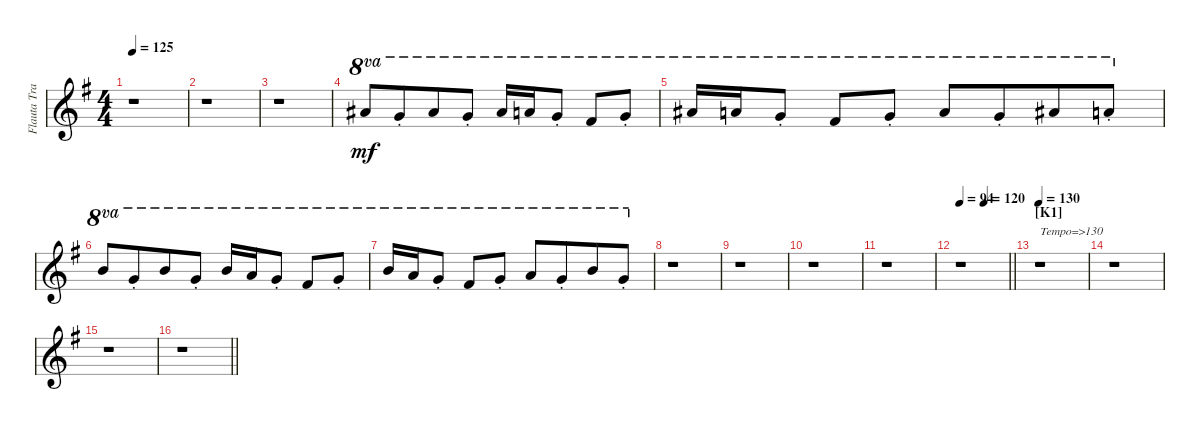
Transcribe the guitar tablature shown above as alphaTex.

\track ("Flauta Transversa/ Clarinete" "Flauta Tra") {instrument piccolo}
\staff {score}
\tuning (E4 B3 G3 D3 A2 E2) {hide}
\ts (4 4)
\tempo 125
\clef g2
\ks g
r.1{dy f} |
r.1 |
r.1 |
18.1.8{ot 8va dy mf volume 16 instrument piccolo} 15.1{st}.8{ot 8va beam merge} 18.1.8{ot 8va} 15.1{st}.8{ot 8va} 18.1.16{ot 8va} 17.1.16{ot 8va} 15.1{st}.8{ot 8va} 14.1.8{ot 8va} 15.1{st}.8{ot 8va} |
18.1.16{ot 8va} 17.1.16{ot 8va} 15.1{st}.8{ot 8va} 14.1.8{ot 8va} 15.1{st}.8{ot 8va} 17.1.8{ot 8va} 15.1{st}.8{ot 8va beam merge} 18.1.8{ot 8va} 17.1{st}.8{ot 8va} |
19.1.8{ot 8va} 15.1{st}.8{ot 8va beam merge} 19.1.8{ot 8va} 15.1{st}.8{ot 8va} 19.1.16{ot 8va} 17.1.16{ot 8va} 15.1{st}.8{ot 8va} 14.1.8{ot 8va} 15.1{st}.8{ot 8va} |
19.1.16{ot 8va} 17.1.16{ot 8va} 15.1{st}.8{ot 8va} 14.1.8{ot 8va} 15.1{st}.8{ot 8va} 17.1.8{ot 8va} 15.1{st}.8{ot 8va beam merge} 19.1.8{ot 8va} 15.1{st}.8{ot 8va} |
r.1 |
r.1 |
r.1 |
r.1 |
\tempo 94
\tempo (120 0.5)
\barLineRight lightlight
r.1 |
\section ("" "[K1]")
\tempo 130
r.1{txt "Tempo=>130"} |
r.1 |
r.1 |
\barLineRight lightlight
r.1
